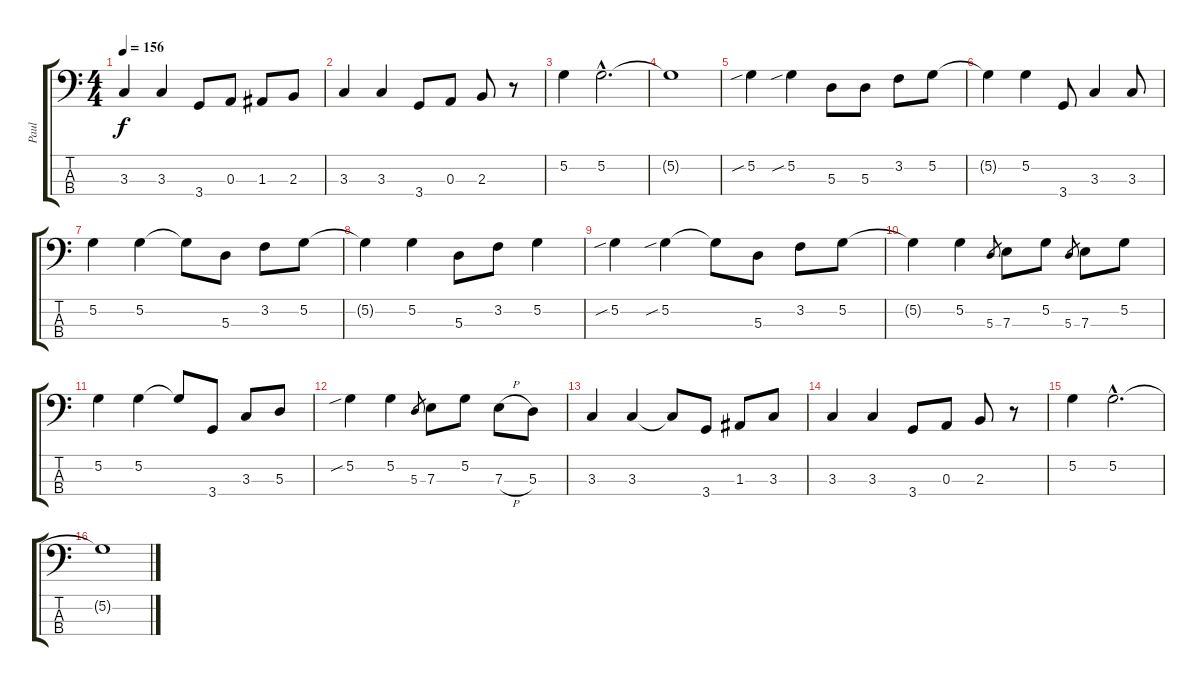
\track ("Paul" "Paul") {instrument electricbasspick}
\staff {score tabs}
\tuning (G2 D2 A1 E1) {hide}
\ts (4 4)
\tempo 156
\clef f4
\ks c
3.3.4{dy f} 3.3.4 3.4.8 0.3.8 1.3.8 2.3.8 |
3.3.4 3.3.4 3.4.8 0.3.8 2.3.8 r.8 |
5.2.4 5.2{hac}.2{d} |
5.2{t}.1 |
5.2{sib}.4 5.2{sib}.4 5.3.8 5.3.8 3.2.8 5.2.8 |
5.2{t}.4 5.2.4 3.4.8 3.3.4 3.3.8 |
5.2.4 5.2.4 5.2{t}.8 5.3.8 3.2.8 5.2.8 |
5.2{t}.4 5.2.4 5.3.8 3.2.8 5.2.4 |
5.2{sib}.4 5.2{sib}.4 5.2{t}.8 5.3.8 3.2.8 5.2.8 |
5.2{t}.4 5.2.4 5.3.8{gr} 7.3.8 5.2.8 5.3.8{gr} 7.3.8 5.2.8 |
5.2.4 5.2.4 5.2{t}.8 3.4.8 3.3.8 5.3.8 |
5.2{sib}.4 5.2.4 5.3.8{gr} 7.3.8 5.2.8 7.3{h}.8 5.3.8 |
3.3.4 3.3.4 3.3{t}.8 3.4.8 1.3.8 3.3.8 |
3.3.4 3.3.4 3.4.8 0.3.8 2.3.8 r.8 |
5.2.4 5.2{hac}.2{d} |
5.2{t}.1
